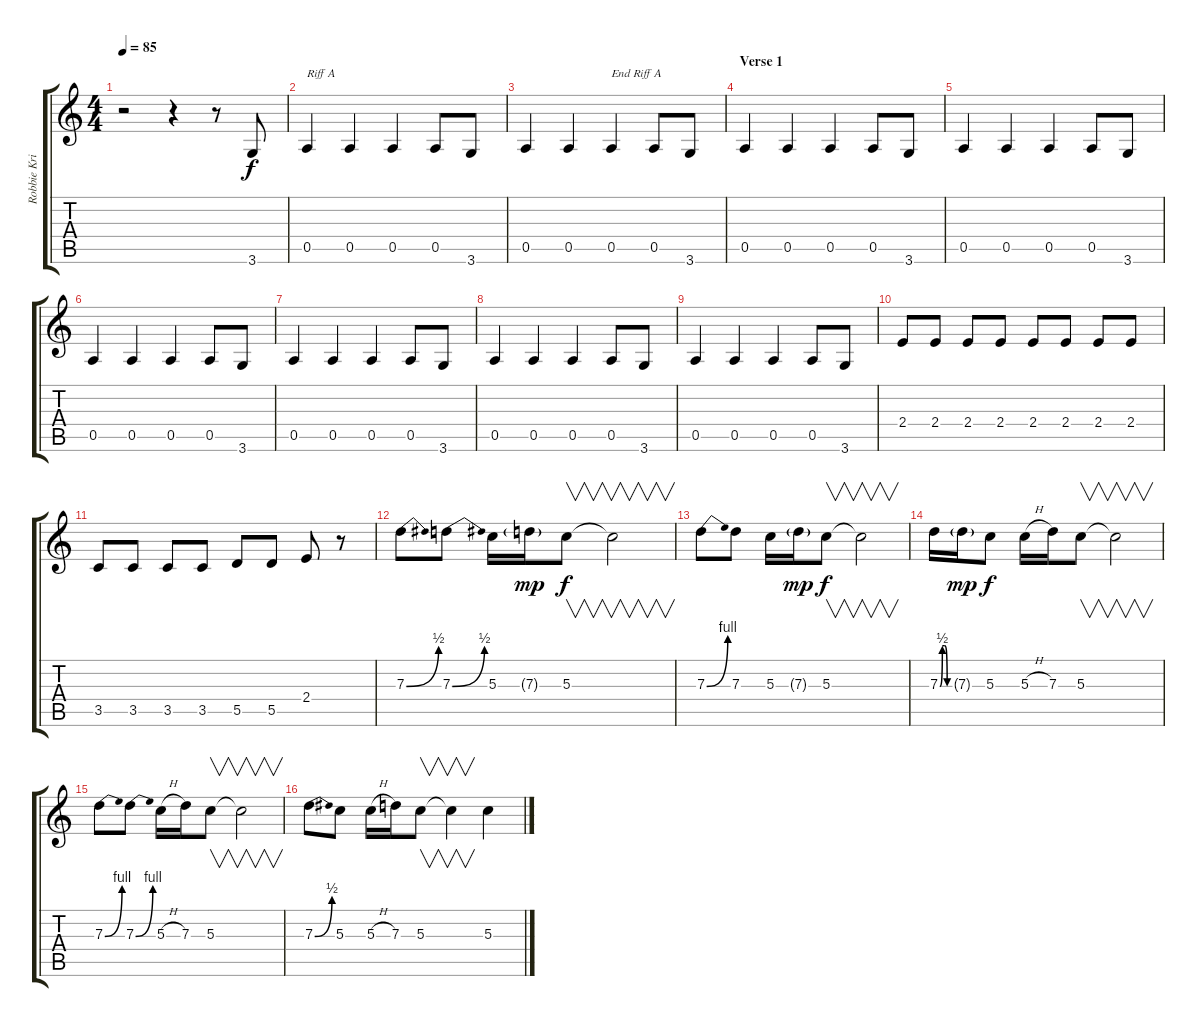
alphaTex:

\track ("Robbie Krieger Guitar" "Robbie Kri") {instrument distortionguitar}
\staff {score tabs}
\tuning (E4 B3 G3 D3 A2 E2) {hide}
\ts (4 4)
\tempo 85
\clef g2
\ks c
r.2{dy f instrument distortionguitar} r.4 r.8 3.6.8 |
0.5.4{txt "Riff A"} 0.5.4 0.5.4 0.5.8 3.6.8 |
0.5.4 0.5.4 0.5.4{txt "End Riff A"} 0.5.8 3.6.8 |
\section ("" "Verse 1")
0.5.4 0.5.4 0.5.4 0.5.8 3.6.8 |
0.5.4 0.5.4 0.5.4 0.5.8 3.6.8 |
0.5.4 0.5.4 0.5.4 0.5.8 3.6.8 |
0.5.4 0.5.4 0.5.4 0.5.8 3.6.8 |
0.5.4 0.5.4 0.5.4 0.5.8 3.6.8 |
0.5.4 0.5.4 0.5.4 0.5.8 3.6.8 |
2.4.8 2.4.8 2.4.8 2.4.8 2.4.8 2.4.8 2.4.8 2.4.8 |
3.5.8 3.5.8 3.5.8 3.5.8 5.5.8 5.5.8 2.4.8 r.8 |
7.3{be (bend 0 0 60 2)}.8 7.3{be (bend 0 0 60 2)}.8 5.3.16 7.3{g}.16{dy mp} 5.3.8{v dy f} 5.3{t}.2{v} |
7.3{be (bend 0 0 60 4)}.8 7.3.8 5.3.16 7.3{g}.16{dy mp} 5.3.8{v dy f} 5.3{t}.2{v} |
7.3{be (custom 0 0 15 2 30 2 45 0 60 0)}.16 7.3{g}.16{dy mp} 5.3.8{dy f} 5.3{h}.16 7.3.16 5.3.8{v} 5.3{t}.2{v} |
7.3{be (bend 0 0 60 4)}.8 7.3{be (bend 0 0 60 4)}.8 5.3{h}.16 7.3.16 5.3.8{v} 5.3{t}.2{v} |
7.3{be (bend 0 0 60 2)}.8 5.3.8 5.3{h}.16 7.3.16 5.3.8{v} 5.3{t}.4{v} 5.3.4
